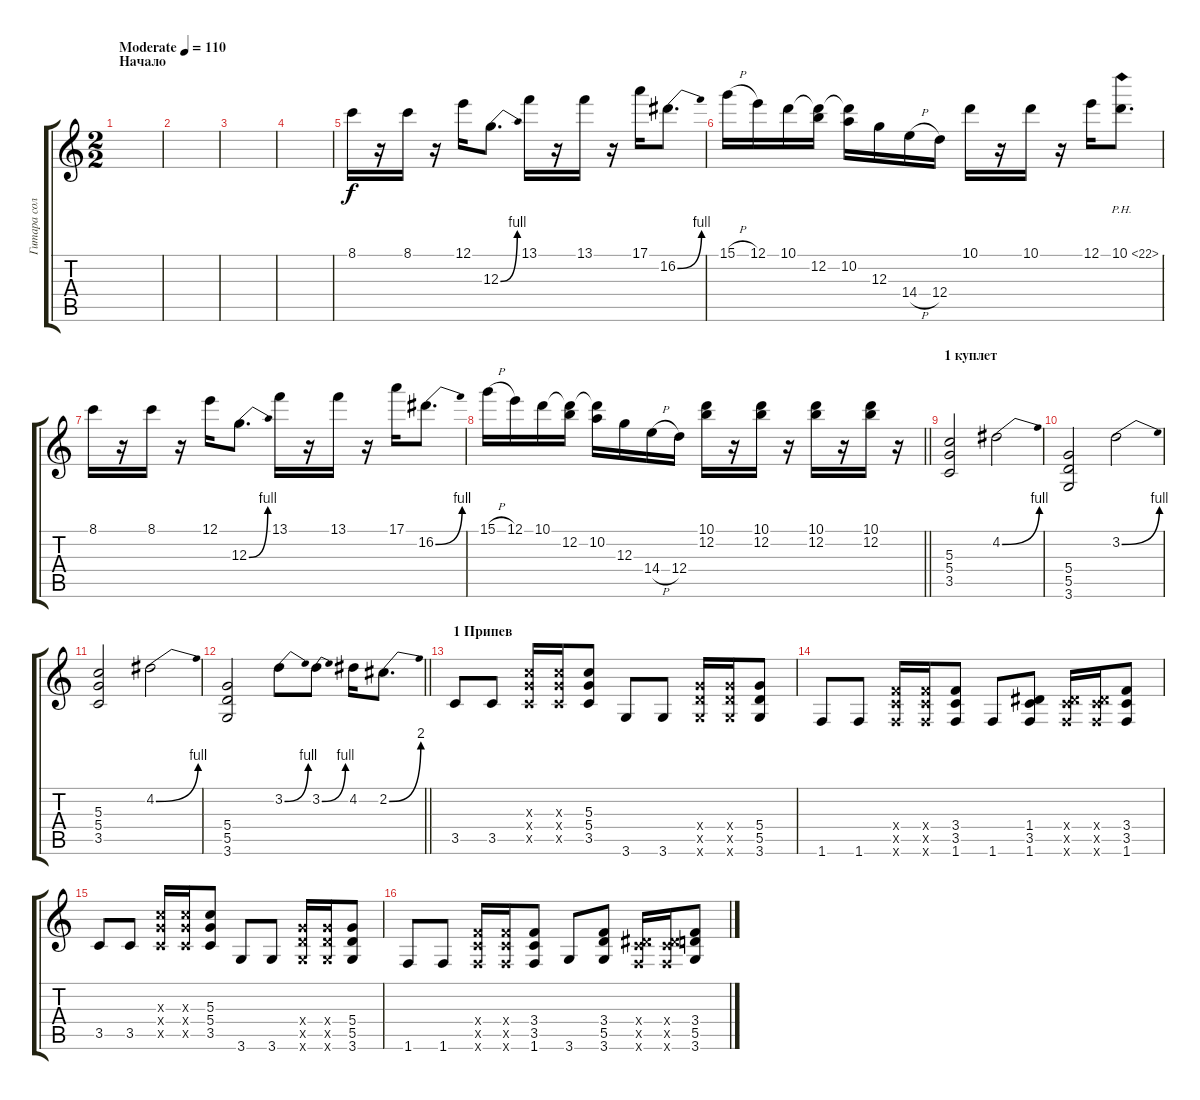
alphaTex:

\track ("Гитара соло" "Гитара сол") {instrument distortionguitar}
\staff {score tabs}
\tuning (E4 B3 G3 D3 A2 E2) {hide}
\ts (2 2)
\section ("" "Начало")
\tempo (110 "Moderate")
\clef g2
\ks c
|
|
|
|
8.1.16 r.16 8.1.16 r.16 12.1.16 12.3{be (bend 0 0 60 4)}.8{d} 13.1.16 r.16 13.1.16 r.16 17.1.16 16.2{be (bend 0 0 60 4)}.8{d} |
15.1{h}.16 12.1.16 10.1.16 (10.1{t} 12.2).16 (10.1{t} 10.2).16 12.3.16 14.4{h}.16 12.4.16 10.1.16 r.16 10.1.16 r.16 12.1.16 10.1{ph 12}.8{d} |
8.1.16 r.16 8.1.16 r.16 12.1.16 12.3{be (bend 0 0 60 4)}.8{d} 13.1.16 r.16 13.1.16 r.16 17.1.16 16.2{be (bend 0 0 60 4)}.8{d} |
\barLineRight lightlight
15.1{h}.16 12.1.16 10.1.16 (10.1{t} 12.2).16 (10.1{t} 10.2).16 12.3.16 14.4{h}.16 12.4.16 (10.1 12.2).16 r.16 (10.1 12.2).16 r.16 (10.1 12.2).16 r.16 (10.1 12.2).16 r.16 |
\section ("" "1 куплет")
(5.3 5.4 3.5).2 4.2{be (bend 0 0 60 4)}.2 |
(5.4 5.5 3.6).2 3.2{be (bend 0 0 60 4)}.2 |
(5.3 5.4 3.5).2 4.2{be (bend 0 0 60 4)}.2 |
\barLineRight lightlight
(5.4 5.5 3.6).2 3.2{be (bend 0 0 60 4)}.8 3.2{be (bend 0 0 60 4)}.8 4.2.16 2.2{be (bend 0 0 60 8)}.8{d} |
\section ("" " 1 Припев")
3.5.8 3.5.8 (5.3{x} 5.4{x} 3.5{x}).16 (5.3{x} 5.4{x} 3.5{x}).16 (5.3 5.4 3.5).8 3.6.8 3.6.8 (5.4{x} 5.5{x} 3.6{x}).16 (5.4{x} 5.5{x} 3.6{x}).16 (5.4 5.5 3.6).8 |
1.6.8 1.6.8 (3.4{x} 3.5{x} 1.6{x}).16 (3.4{x} 3.5{x} 1.6{x}).16 (3.4 3.5 1.6).8 1.6.8 (1.4 3.5 1.6).8 (1.4{x} 3.5{x} 1.6{x}).16 (1.4{x} 3.5{x} 1.6{x}).16 (3.4 3.5 1.6).8 |
3.5.8 3.5.8 (5.3{x} 5.4{x} 3.5{x}).16 (5.3{x} 5.4{x} 3.5{x}).16 (5.3 5.4 3.5).8 3.6.8 3.6.8 (5.4{x} 5.5{x} 3.6{x}).16 (5.4{x} 5.5{x} 3.6{x}).16 (5.4 5.5 3.6).8 |
1.6.8 1.6.8 (3.4{x} 3.5{x} 1.6{x}).16 (3.4{x} 3.5{x} 1.6{x}).16 (3.4 3.5 1.6).8 3.6.8 (3.4 5.5 3.6).8 (1.4{x} 3.5{x} 1.6{x}).16 (1.4{x} 3.5{x} 1.6{x}).16 (3.4 5.5 3.6).8
